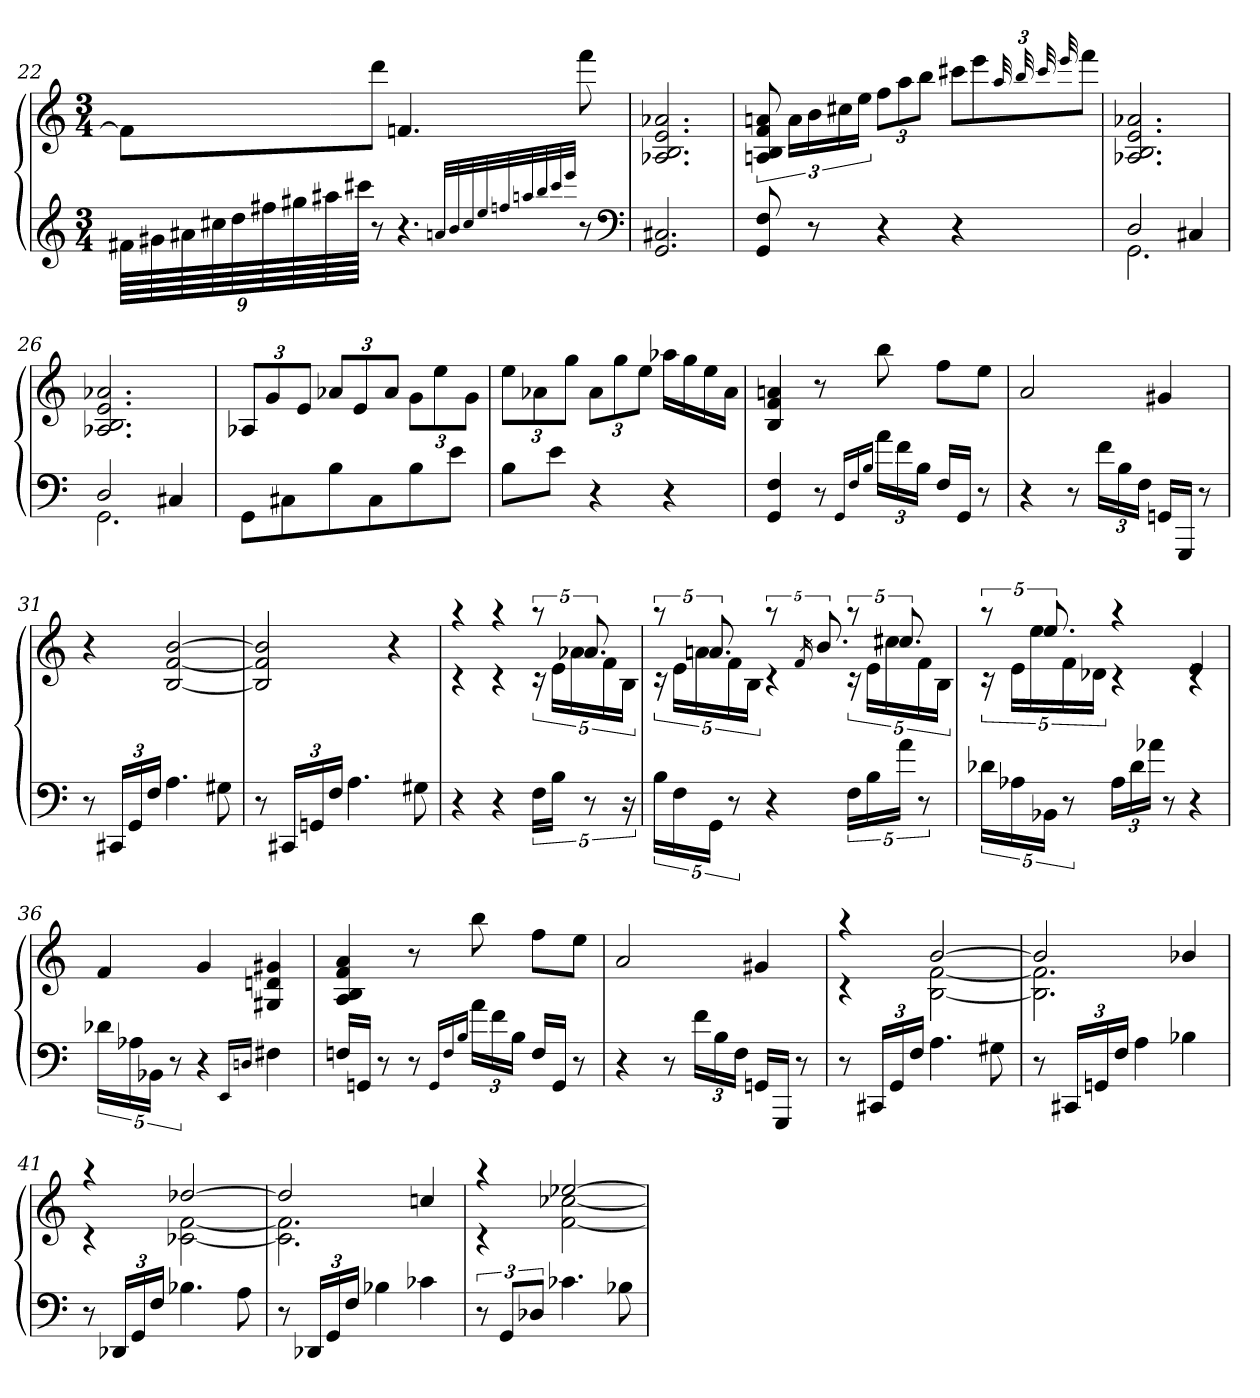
**kern	**kern
*part1	*part1
*staff2	*staff1
*clefG2	*clefG2
*k[]	*k[]
*M3/4	*M3/4
=22	=22
72f#XLLLL	8fL]
72g#X	.
72a#X	.
72cc#X	.
72dd	.
72ff#X	.
72gg#X	.
72aa#X	.
72ccc#XJJJJ	.
8r	8dddJ
4.r	4.fn
32qqanLLL	.
32qqb	.
32qqcc#	.
32qqee	.
32qqffn	.
32qqaan	.
32qqbb	.
32qqccc#	.
32qqeeeJJJ	.
8r	8fff
*clefF4	*
=23	=23
2.GG 2.C#X	2.A-X 2.B 2.e 2.a-X
=24	=24
8GG 8F	12An 12B 12f 12an
.	24aLL
8r	24b
.	24cc#X
.	24eeJJ
4r	12ffL
.	12aa
.	12bbJ
4r	12ccc#XL
.	12eee
.	32qqaa/
.	32qqbb/
.	32qqccc#/
.	32qqeee/
.	12fffJ
=25	=25
*^	*
2D	2.GG	2.A-X 2.B 2.e 2.a-X
4C#X	.	.
=26	=26	=26
2D	2.GG	2.A-X 2.B 2.e 2.a-X
4C#X	.	.
*v	*v	*
=27	=27
8GGL	12A-XL
.	12g
8C#X	.
.	12eJ
8B	12a-XL
.	12e
8C#	.
.	12a-J
8B	12gL
.	12ee
8eJ	.
.	12gJ
=28	=28
8BL	12eeL
.	12a-X
8eJ	.
.	12ggJ
4r	12a-L
.	12gg
.	12eeJ
4r	16aa-XLL
.	16gg
.	16ee
.	16a-JJ
=29	=29
4GG 4F	4B 4f 4an
8r	8r
16qqGG/LL	.
16qqF/	.
16qqB/JJ	.
24aLL	8bb
24f	.
24BJJ	.
16FLL	8ffL
16GGJJ	.
8r	8eeJ
=30	=30
4r	2a
8r	.
24fLL	.
24B	.
24FJJ	.
16GGnLL	4g#X
16GGGJJ	.
8r	.
=31	=31
8r	4r
24CC#XLL	.
24GG	.
24FJJ	.
4.A	[2B [2f [2b
8G#X	.
=32	=32
8r	2B] 2f] 2b]
24CC#XLL	.
24GGn	.
24FJJ	.
4.A	.
.	4r
8G#X	.
=33	=33
*	*^
4r	4raa	4rc
4r	4raa	4rc
20FLL	10raa	20rc
20BJJ	.	20eLL
10r	10.a-X	20a-X
.	.	20f
20r	.	20BJJ
=34	=34	=34
20BLL	10raa	20rc
20F	.	20eLL
20GGJJ	10.an	20a
10r	.	20f
.	.	20BJJ
4r	10raa	4rc
.	16qf/	.
.	10.b	.
20FLL	10raa	20rc
20B	.	20eLL
20aJJ	10.cc#X	20cc#X
10r	.	20f
.	.	20BJJ
=35	=35	=35
20d-XLL	10raa	20rc
20A-X	.	20eLL
20BB-XJJ	10.ee	20ee
10r	.	20f
.	.	20d-XJJ
24A-LL	4raa	4rc
24d-	.	.
24a-XJJ	.	.
8r	.	.
4r	4e	4rc
*	*v	*v
=36	=36
20d-XLL	4f
20A-X	.
20BB-XJJ	.
10r	.
4r	4g
16qqEE/LL	.
16qqDn/JJ	.
4F#X	4G#X 4dn 4g#X
=37	=37
16FnLL	4A 4B 4f 4a
16GGnJJ	.
8r	.
8r	8r
16qqGG/LL	.
16qqF/	.
16qqB/JJ	.
24aLL	8bb
24f	.
24BJJ	.
16FLL	8ffL
16GGJJ	.
8r	8eeJ
=38	=38
4r	2a
8r	.
24fLL	.
24B	.
24FJJ	.
16GGnLL	4g#X
16GGGJJ	.
8r	.
=39	=39
*	*^
8r	4raa	4rc
24CC#XLL	.	.
24GG	.	.
24FJJ	.	.
4.A	[2b	[2B [2f
8G#X	.	.
=40	=40	=40
8r	2b]	2.B] 2.f]
24CC#XLL	.	.
24GGn	.	.
24FJJ	.	.
4A	.	.
4B-X	4b-X	.
=41	=41	=41
8r	4raa	4rc
24DD-XLL	.	.
24GG	.	.
24FJJ	.	.
4.B-X	[2dd-X	[2c-X [2f
8A	.	.
=42	=42	=42
8r	2dd-]	2.c-] 2.f]
24DD-XLL	.	.
24GG	.	.
24FJJ	.	.
4B-X	.	.
4c-X	4ccn	.
=43	=43	=43
12r	4raa	4rc
12GGL	.	.
12D-XJ	.	.
4.c-X	[2ee-X	[2f [2cc-X
8B-X	.	.
*	*v	*v
=	=
*-	*-
